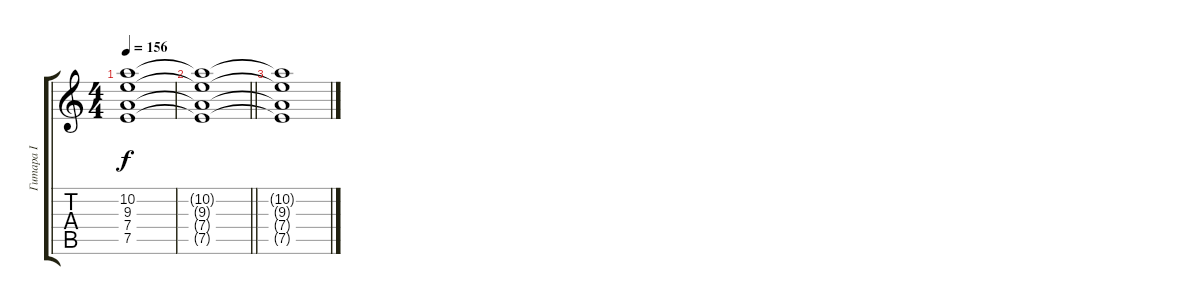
\track ("Гитара I" "Гитара I") {instrument distortionguitar}
\staff {score tabs}
\tuning (E4 B3 G3 D3 A2 E2) {hide}
\ts (4 4)
\tempo 156
\clef g2
\ks c
(10.2{t} 9.3{t} 7.4{t} 7.5{t}).1{dy f} |
\barLineRight lightlight
(10.2{t} 9.3{t} 7.4{t} 7.5{t}).1 |
(10.2{t} 9.3{t} 7.4{t} 7.5{t}).1
